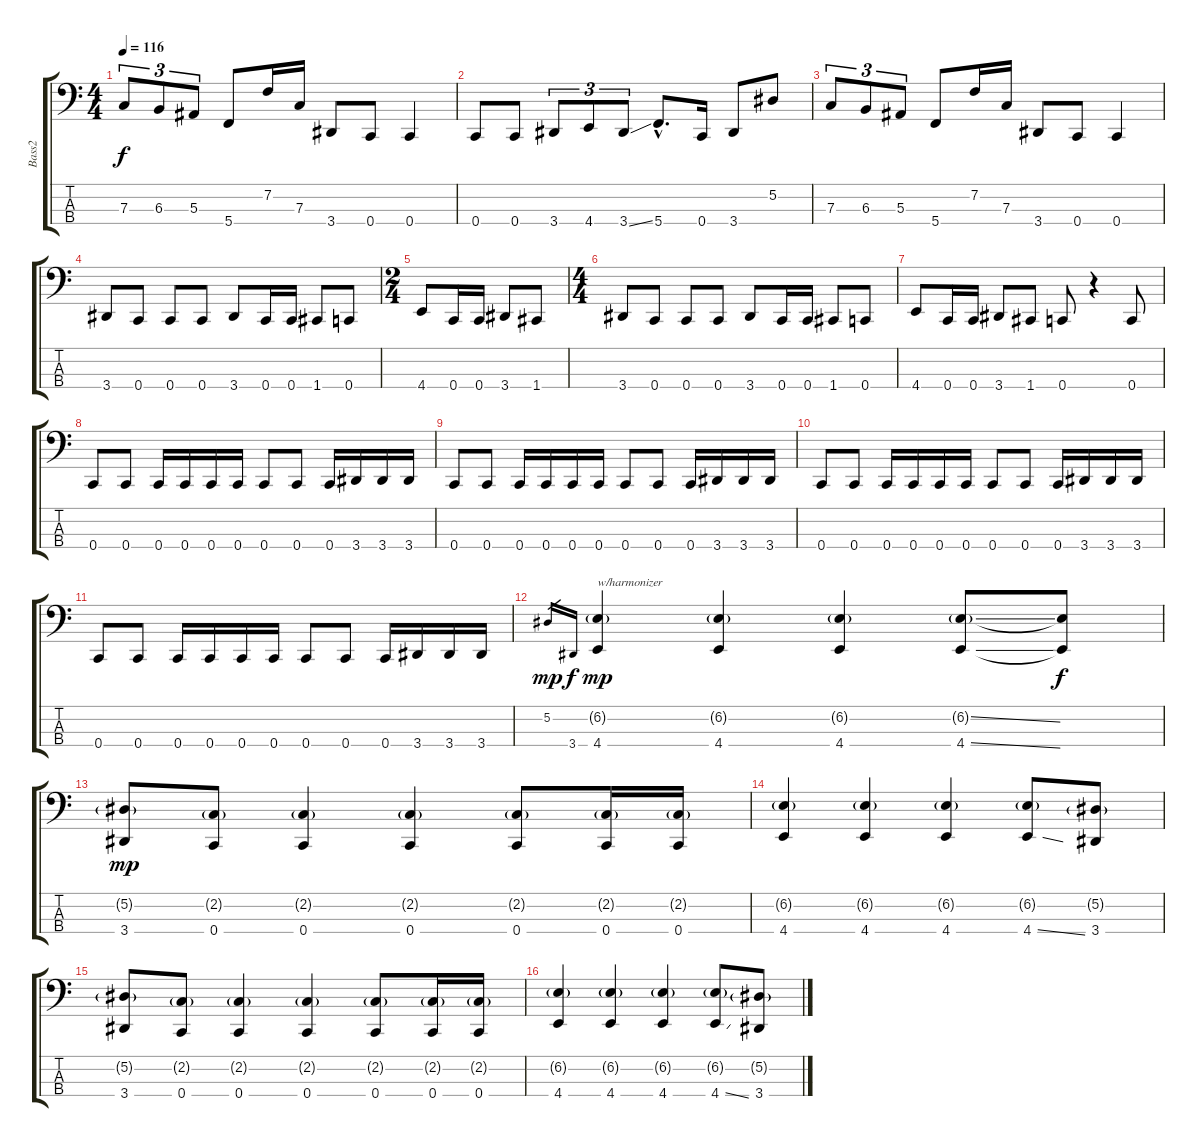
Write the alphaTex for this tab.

\track ("Bass2" "Bass2") {instrument slapbass1}
\staff {score tabs}
\tuning (Eb2 Bb1 F1 C1) {hide}
\ts (4 4)
\tempo 116
\clef f4
\ks c
7.3.8{tu (3 2) dy f} 6.3.8{tu (3 2)} 5.3.8{tu (3 2)} 5.4.8 7.2.16 7.3.16 3.4.8 0.4.8 0.4.4 |
0.4.8 0.4.8 3.4.8{tu (3 2)} 4.4.8{tu (3 2)} 3.4{ss}.8{tu (3 2)} 5.4{hac}.8{d} 0.4.16 3.4.8 5.2.8 |
7.3.8{tu (3 2)} 6.3.8{tu (3 2)} 5.3.8{tu (3 2)} 5.4.8 7.2.16 7.3.16 3.4.8 0.4.8 0.4.4 |
3.4.8 0.4.8 0.4.8 0.4.8 3.4.8 0.4.16 0.4.16 1.4.8 0.4.8 |
\ts (2 4)
4.4.8 0.4.16 0.4.16 3.4.8 1.4.8 |
\ts (4 4)
3.4.8 0.4.8 0.4.8 0.4.8 3.4.8 0.4.16 0.4.16 1.4.8 0.4.8 |
4.4.8 0.4.16 0.4.16 3.4.8 1.4.8 0.4.8 r.4 0.4.8 |
0.4.8 0.4.8 0.4.16 0.4.16 0.4.16 0.4.16 0.4.8 0.4.8 0.4.16 3.4.16 3.4.16 3.4.16 |
0.4.8 0.4.8 0.4.16 0.4.16 0.4.16 0.4.16 0.4.8 0.4.8 0.4.16 3.4.16 3.4.16 3.4.16 |
0.4.8 0.4.8 0.4.16 0.4.16 0.4.16 0.4.16 0.4.8 0.4.8 0.4.16 3.4.16 3.4.16 3.4.16 |
0.4.8 0.4.8 0.4.16 0.4.16 0.4.16 0.4.16 0.4.8 0.4.8 0.4.16 3.4.16 3.4.16 3.4.16 |
5.2.16{gr dy mp} 3.4.16{gr dy f} (6.2{g} 4.4).4{txt "w/harmonizer" dy mp} (6.2{g} 4.4).4 (6.2{g} 4.4).4 (6.2{ss g} 4.4{ss}).8 (6.2{t} 4.4{t}).8{dy f} |
(5.2{g} 3.4).8{dy mp} (2.2{g} 0.4).8 (2.2{g} 0.4).4 (2.2{g} 0.4).4 (2.2{g} 0.4).8 (2.2{g} 0.4).16 (2.2{g} 0.4).16 |
(6.2{g} 4.4).4 (6.2{g} 4.4).4 (6.2{g} 4.4).4 (6.2{g} 4.4{ss}).8 (5.2{g} 3.4).8 |
(5.2{g} 3.4).8 (2.2{g} 0.4).8 (2.2{g} 0.4).4 (2.2{g} 0.4).4 (2.2{g} 0.4).8 (2.2{g} 0.4).16 (2.2{g} 0.4).16 |
(6.2{g} 4.4).4 (6.2{g} 4.4).4 (6.2{g} 4.4).4 (6.2{g} 4.4{ss}).8 (5.2{g} 3.4).8
